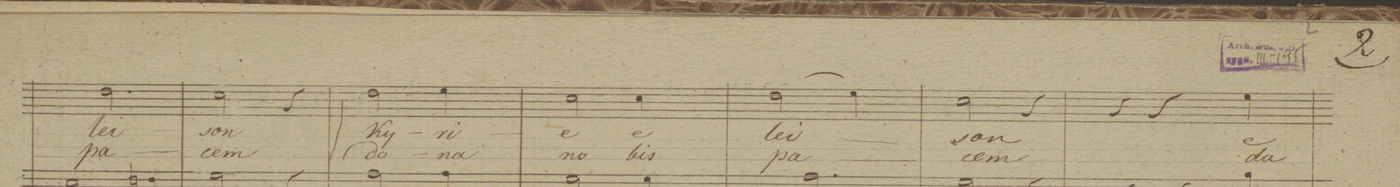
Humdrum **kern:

**kern	**dynam	**text	**text
*I"Canto	*	*	*
*clefC1	*	*	*
*k[b-]	*	*	*
*M3/4	*	*	*
2.b-\	.	-lei-	pa-
=8	=8	=8	=8
2a\	.	-son	-cem
4r	.	.	.
=9	=9	=9	=9
2b-\	.	Ky-	do-
4cc\	.	-ri-	-na
=10	=10	=10	=10
2a\	.	-e	no-
4a\	.	e-	-bis
=11	=11	=11	=11
(2b-\	.	-lei-	pa-
4cc\)	.	.	.
=12	=12	=12	=12
2a\	.	-son	-cem
4r	.	.	.
=13	=13	=13	=13
4r	.	.	.
4r	.	.	.
4cc\	.	e-	da
=14	=14	=14	=14
*-	*-	*-	*-
